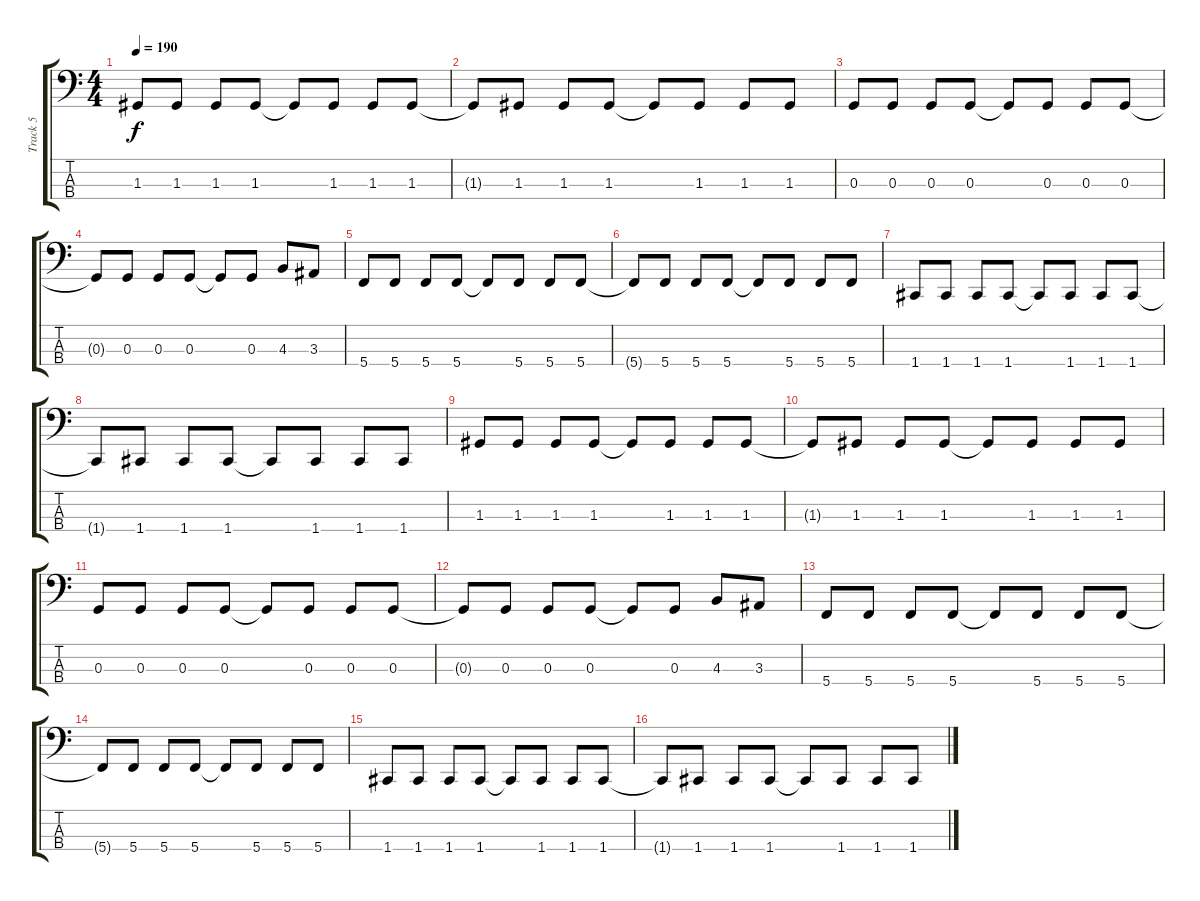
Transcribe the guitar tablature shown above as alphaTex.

\track ("Track 5" "Track 5") {instrument electricbassfinger}
\staff {score tabs}
\tuning (F2 C2 G1 C1) {hide}
\ts (4 4)
\tempo 190
\clef f4
\ks c
1.3.8{dy f} 1.3.8 1.3.8 1.3.8 1.3{t}.8 1.3.8 1.3.8 1.3.8 |
1.3{t}.8 1.3.8 1.3.8 1.3.8 1.3{t}.8 1.3.8 1.3.8 1.3.8 |
0.3.8 0.3.8 0.3.8 0.3.8 0.3{t}.8 0.3.8 0.3.8 0.3.8 |
0.3{t}.8 0.3.8 0.3.8 0.3.8 0.3{t}.8 0.3.8 4.3.8 3.3.8 |
5.4.8 5.4.8 5.4.8 5.4.8 5.4{t}.8 5.4.8 5.4.8 5.4.8 |
5.4{t}.8 5.4.8 5.4.8 5.4.8 5.4{t}.8 5.4.8 5.4.8 5.4.8 |
1.4.8 1.4.8 1.4.8 1.4.8 1.4{t}.8 1.4.8 1.4.8 1.4.8 |
1.4{t}.8 1.4.8 1.4.8 1.4.8 1.4{t}.8 1.4.8 1.4.8 1.4.8 |
1.3.8 1.3.8 1.3.8 1.3.8 1.3{t}.8 1.3.8 1.3.8 1.3.8 |
1.3{t}.8 1.3.8 1.3.8 1.3.8 1.3{t}.8 1.3.8 1.3.8 1.3.8 |
0.3.8 0.3.8 0.3.8 0.3.8 0.3{t}.8 0.3.8 0.3.8 0.3.8 |
0.3{t}.8 0.3.8 0.3.8 0.3.8 0.3{t}.8 0.3.8 4.3.8 3.3.8 |
5.4.8 5.4.8 5.4.8 5.4.8 5.4{t}.8 5.4.8 5.4.8 5.4.8 |
5.4{t}.8 5.4.8 5.4.8 5.4.8 5.4{t}.8 5.4.8 5.4.8 5.4.8 |
1.4.8 1.4.8 1.4.8 1.4.8 1.4{t}.8 1.4.8 1.4.8 1.4.8 |
1.4{t}.8 1.4.8 1.4.8 1.4.8 1.4{t}.8 1.4.8 1.4.8 1.4.8
